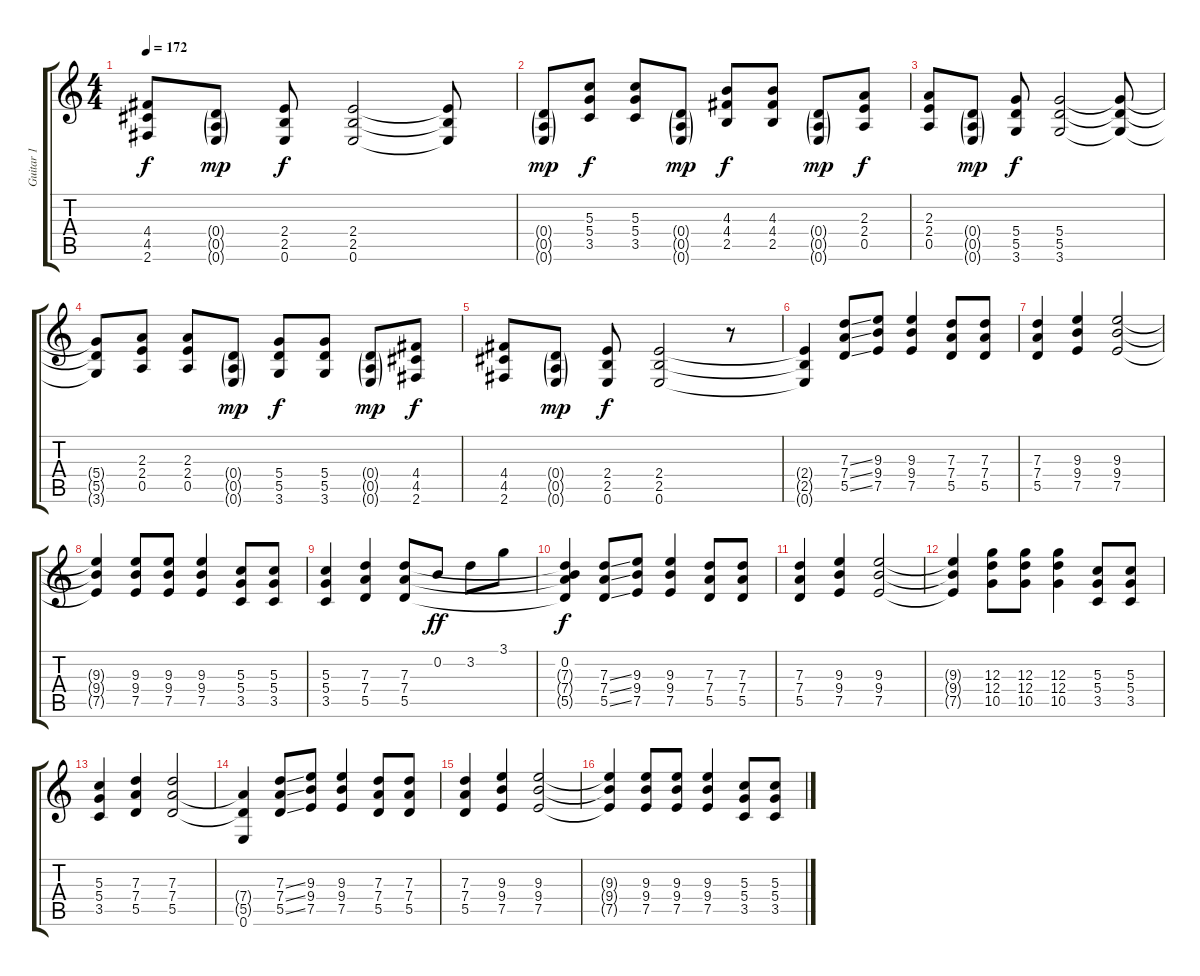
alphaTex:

\track ("Guitar 1" "Guitar 1") {instrument distortionguitar}
\staff {score tabs}
\tuning (E4 B3 G3 D3 A2 E2) {hide}
\ts (4 4)
\tempo 172
\clef g2
\ks c
(4.4 4.5 2.6).8{dy f} (0.4{g} 0.5{g} 0.6{g}).8{dy mp} (2.4 2.5 0.6).8{dy f} (2.4 2.5 0.6).2 (2.4{t} 2.5{t} 0.6{t}).8 |
(0.4{g} 0.5{g} 0.6{g}).8{dy mp} (5.3 5.4 3.5).8{dy f} (5.3 5.4 3.5).8 (0.4{g} 0.5{g} 0.6{g}).8{dy mp} (4.3 4.4 2.5).8{dy f} (4.3 4.4 2.5).8 (0.4{g} 0.5{g} 0.6{g}).8{dy mp} (2.3 2.4 0.5).8{dy f} |
(2.3 2.4 0.5).8 (0.4{g} 0.5{g} 0.6{g}).8{dy mp} (5.4 5.5 3.6).8{dy f} (5.4 5.5 3.6).2 (5.4{t} 5.5{t} 3.6{t}).8 |
(5.4{t} 5.5{t} 3.6{t}).8 (2.3 2.4 0.5).8 (2.3 2.4 0.5).8 (0.4{g} 0.5{g} 0.6{g}).8{dy mp} (5.4 5.5 3.6).8{dy f} (5.4 5.5 3.6).8 (0.4{g} 0.5{g} 0.6{g}).8{dy mp} (4.4 4.5 2.6).8{dy f} |
(4.4 4.5 2.6).8 (0.4{g} 0.5{g} 0.6{g}).8{dy mp} (2.4 2.5 0.6).8{dy f} (2.4 2.5 0.6).2 r.8 |
(2.4{t} 2.5{t} 0.6{t}).4 (7.3{ss} 7.4{ss} 5.5{ss}).8 (9.3 9.4 7.5).8 (9.3 9.4 7.5).4 (7.3 7.4 5.5).8 (7.3 7.4 5.5).8 |
(7.3 7.4 5.5).4 (9.3 9.4 7.5).4 (9.3 9.4 7.5).2 |
(9.3{t} 9.4{t} 7.5{t}).4 (9.3 9.4 7.5).8 (9.3 9.4 7.5).8 (9.3 9.4 7.5).4 (5.3 5.4 3.5).8 (5.3 5.4 3.5).8 |
(5.3 5.4 3.5).4 (7.3 7.4 5.5).4 (7.3 7.4 5.5).8 0.2.8{dy ff} 3.2.8 3.1.8 |
(0.2 7.3{t} 7.4{t} 5.5{t}).4{dy f} (7.3{ss} 7.4{ss} 5.5{ss}).8 (9.3 9.4 7.5).8 (9.3 9.4 7.5).4 (7.3 7.4 5.5).8 (7.3 7.4 5.5).8 |
(7.3 7.4 5.5).4 (9.3 9.4 7.5).4 (9.3 9.4 7.5).2 |
(9.3{t} 9.4{t} 7.5{t}).4 (12.3 12.4 10.5).8 (12.3 12.4 10.5).8 (12.3 12.4 10.5).4 (5.3 5.4 3.5).8 (5.3 5.4 3.5).8 |
(5.3 5.4 3.5).4 (7.3 7.4 5.5).4 (7.3 7.4 5.5).2 |
(7.4{t} 5.5{t} 0.6).4 (7.3{ss} 7.4{ss} 5.5{ss}).8 (9.3 9.4 7.5).8 (9.3 9.4 7.5).4 (7.3 7.4 5.5).8 (7.3 7.4 5.5).8 |
(7.3 7.4 5.5).4 (9.3 9.4 7.5).4 (9.3 9.4 7.5).2 |
(9.3{t} 9.4{t} 7.5{t}).4 (9.3 9.4 7.5).8 (9.3 9.4 7.5).8 (9.3 9.4 7.5).4 (5.3 5.4 3.5).8 (5.3 5.4 3.5).8
